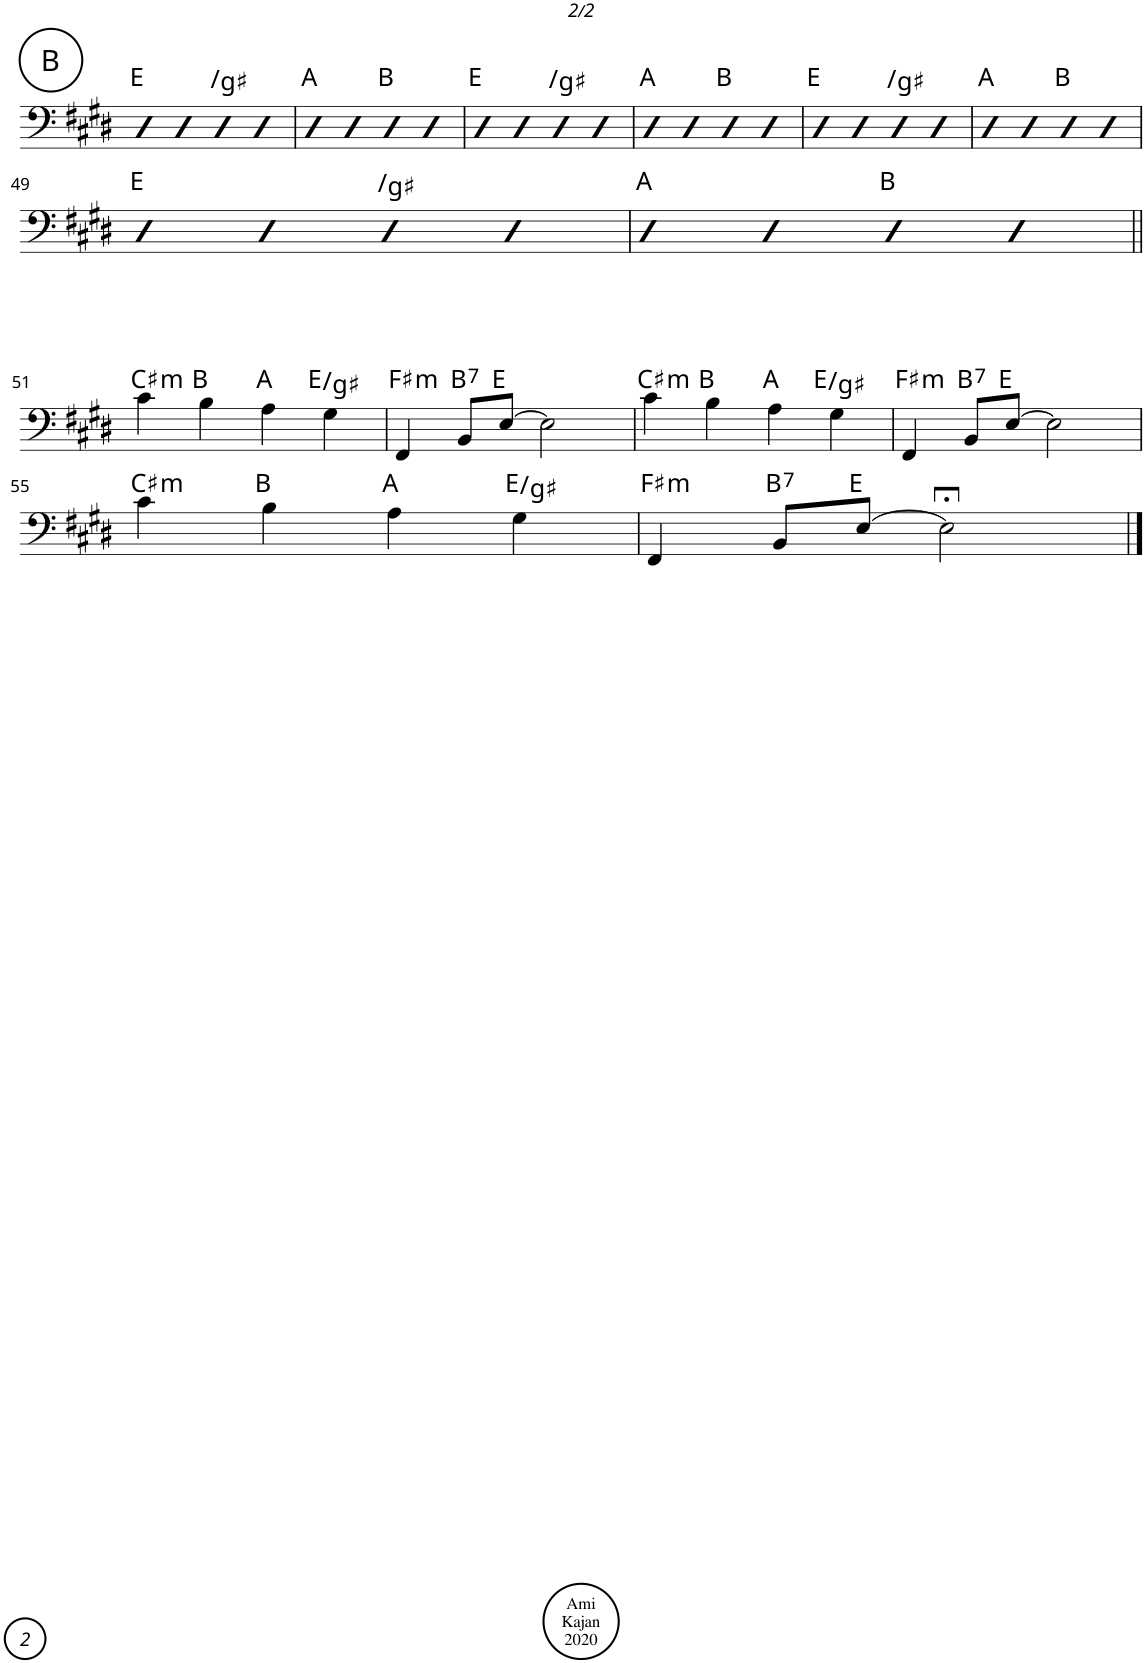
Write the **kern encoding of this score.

**kern	**harte
*part1	*part1
*staff1	*
*I"Piano	*
*I'Pno.	*
!!LO:PB:g=z
*clefF4	*
*k[f#c#g#d#]	*
*M4/4	*
*met(c)	*
!!LO:REH:place=s1:a:cj:enc=circle:fs=14:t=B
=43	=43
4EE	E:maj
4EE	.
!	!LO:H:kt=N.C.
4EE	N
4EE	.
=44	=44
4EE	A:maj
4EE	.
4EE	B:maj
4EE	.
=45	=45
4EE	E:maj
4EE	.
!	!LO:H:kt=N.C.
4EE	N
4EE	.
=46	=46
4EE	A:maj
4EE	.
4EE	B:maj
4EE	.
=47	=47
4EE	E:maj
4EE	.
!	!LO:H:kt=N.C.
4EE	N
4EE	.
=48	=48
4EE	A:maj
4EE	.
4EE	B:maj
4EE	.
!!LO:LB:g=z
=49	=49
4EE	E:maj
4EE	.
!	!LO:H:kt=N.C.
4EE	N
4EE	.
=50	=50
4EE	A:maj
4EE	.
4EE	B:maj
4EE	.
!!LO:LB:g=z
=51||	=51||
!	!LO:H:kt=m
4c#\	C#:min
4B\	B:maj
4A\	A:maj
4G#\	E:maj/3
=52	=52
!	!LO:H:kt=m
4FF#/	F#:min
!	!LO:H:kt=7
8BB/L	B:7
[8E/J	E:maj
2E\]	.
=53	=53
!	!LO:H:kt=m
4c#\	C#:min
4B\	B:maj
4A\	A:maj
4G#\	E:maj/3
=54	=54
!	!LO:H:kt=m
4FF#/	F#:min
!	!LO:H:kt=7
8BB/L	B:7
[8E/J	E:maj
2E\]	.
!!LO:LB:g=z
=55	=55
!	!LO:H:kt=m
4c#\	C#:min
4B\	B:maj
4A\	A:maj
4G#\	E:maj/3
=56	=56
!	!LO:H:kt=m
4FF#/	F#:min
!	!LO:H:kt=7
8BB/L	B:7
[8E/J	E:maj
2E;<\]	.
==	==
*-	*-
